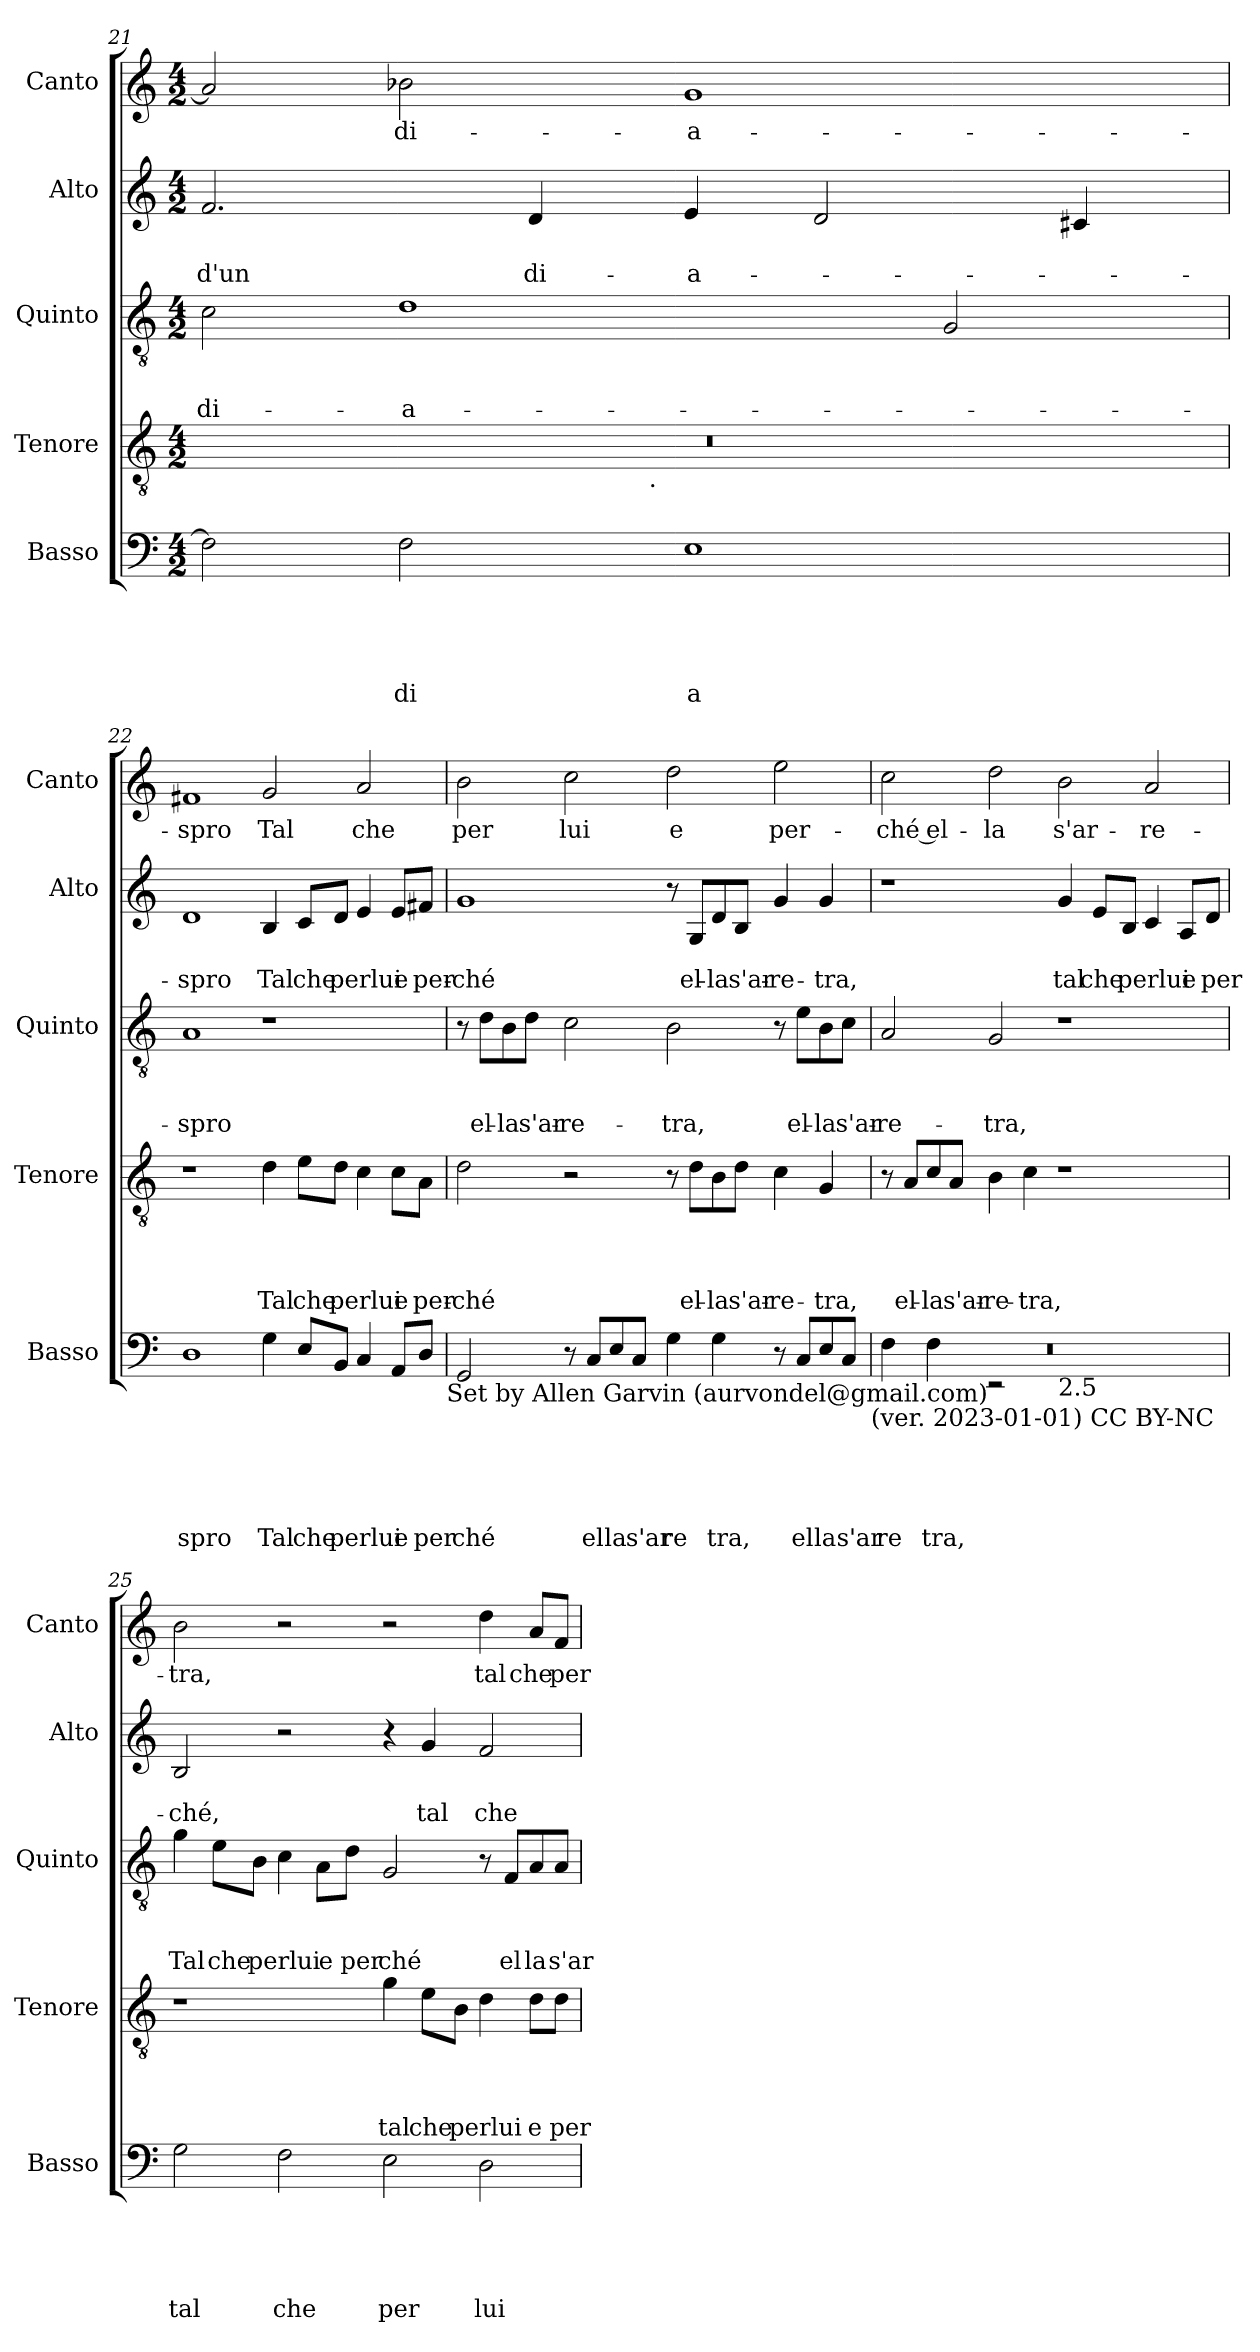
**kern	**text	**text	**text	**text	**text	**kern	**text	**text	**text	**text	**kern	**text	**text	**text	**kern	**text	**text	**kern	**text
*part5	*part5	*part5	*part5	*part5	*part5	*part4	*part4	*part4	*part4	*part4	*part3	*part3	*part3	*part3	*part2	*part2	*part2	*part1	*part1
*staff5	*staff5	*staff5	*staff5	*staff5	*staff5	*staff4	*staff4	*staff4	*staff4	*staff4	*staff3	*staff3	*staff3	*staff3	*staff2	*staff2	*staff2	*staff1	*staff1
*I"Basso	*	*	*	*	*	*I"Tenore	*	*	*	*	*I"Quinto	*	*	*	*I"Alto	*	*	*I"Canto	*
*I'Basso	*	*	*	*	*	*I'Tenore	*	*	*	*	*I'Quinto	*	*	*	*I'Alto	*	*	*I'Canto	*
!!LO:LB:g=z
*clefF4	*	*	*	*	*	*clefGv2	*	*	*	*	*clefGv2	*	*	*	*clefG2	*	*	*clefG2	*
*k[]	*	*	*	*	*	*k[]	*	*	*	*	*k[]	*	*	*	*k[]	*	*	*k[]	*
*C:	*	*	*	*	*	*C:	*	*	*	*	*C:	*	*	*	*C:	*	*	*C:	*
*M4/2	*	*	*	*	*	*M4/2	*	*	*	*	*M4/2	*	*	*	*M4/2	*	*	*M4/2	*
=21	=21	=21	=21	=21	=21	=21	=21	=21	=21	=21	=21	=21	=21	=21	=21	=21	=21	=21	=21
!	!	!	!	!	!	!	!	!	!	!	!	!	!	!LO:LY:b	!	!	!LO:LY:b	!	!
*	*	*	*	*	*	*^	*	*	*	*	*	*	*	*	*	*	*	*	*
2F\]	.	.	.	.	.	0r	2ryy	.	.	.	.	2c\	.	.	di-	2.f/	.	d'un	2a/]	.
!	!	!	!	!	!LO:LY:b	!	!	!	!	!	!	!	!	!	!LO:LY:b:rj	!	!	!	!	!LO:LY:b
2F\	.	.	.	.	di	.	4...ryy	.	.	.	.	1d	.	.	-a-	.	.	.	2b-X\	di-
!	!	!	!	!	!	!	!	!	!	!	!	!	!	!	!	!	!	!LO:LY:b	!	!
.	.	.	.	.	.	.	.	.	.	.	.	.	.	.	.	4d/	.	di-	.	.
!	!	!	!	!	!	!	!LO:TX:b:t=.	!	!	!	!	!	!	!	!	!	!	!	!	!
.	.	.	.	.	.	.	1ryy	.	.	.	.	.	.	.	.	.	.	.	.	.
!	!	!	!	!	!LO:LY:b	!	!	!	!	!	!	!	!	!	!	!	!	!LO:LY:b	!	!LO:LY:b
1E	.	.	.	.	a	.	.	.	.	.	.	.	.	.	.	4e/	.	-a-	1g	-a-
.	.	.	.	.	.	.	.	.	.	.	.	.	.	.	.	2d/	.	.	.	.
.	.	.	.	.	.	.	.	.	.	.	.	2G/	.	.	.	.	.	.	.	.
.	.	.	.	.	.	.	.	.	.	.	.	.	.	.	.	4c#X/	.	.	.	.
.	.	.	.	.	.	.	32ryy	.	.	.	.	.	.	.	.	.	.	.	.	.
=22	=22	=22	=22	=22	=22	=22	=22	=22	=22	=22	=22	=22	=22	=22	=22	=22	=22	=22	=22	=22
!	!	!	!	!	!LO:LY:b	!	!	!	!	!	!	!	!	!	!LO:LY:b	!	!	!LO:LY:b	!	!LO:LY:b
*	*	*	*	*	*	*v	*v	*	*	*	*	*	*	*	*	*	*	*	*	*
1D	.	.	.	.	spro	1r	.	.	.	.	1A	.	.	-spro	1d	.	-spro	1f#X	-spro
!	!	!	!	!	!LO:LY:b	!	!	!	!	!LO:LY:b	!	!	!	!	!	!	!LO:LY:b	!	!LO:LY:b
4G\	.	.	.	.	Tal	4d\	.	.	.	Tal	1r	.	.	.	4B/	.	Tal	2g/	Tal
!	!	!	!	!	!LO:LY:b	!	!	!	!	!LO:LY:b	!	!	!	!	!	!	!LO:LY:b	!	!
8E/L	.	.	.	.	che	8e\L	.	.	.	che	.	.	.	.	8c/L	.	che	.	.
!	!	!	!	!	!LO:LY:b	!	!	!	!	!LO:LY:b	!	!	!	!	!	!	!LO:LY:b	!	!
8BB/J	.	.	.	.	perlui	8d\J	.	.	.	perlui	.	.	.	.	8d/J	.	perlui	.	.
!	!	!	!	!	!	!	!	!	!	!	!	!	!	!	!	!	!	!	!LO:LY:b
4C/	.	.	.	.	.	4c\	.	.	.	.	.	.	.	.	4e/	.	.	2a/	che
!	!	!	!	!	!LO:LY:b	!	!	!	!	!LO:LY:b	!	!	!	!	!	!	!LO:LY:b	!	!
8AA/L	.	.	.	.	e	8c\L	.	.	.	e	.	.	.	.	8e/L	.	e	.	.
!	!	!	!	!	!LO:LY:b	!	!	!	!	!LO:LY:b	!	!	!	!	!	!	!LO:LY:b	!	!
8D/J	.	.	.	.	per	8A\J	.	.	.	per-	.	.	.	.	8f#X/J	.	per-	.	.
!LO:TX:b:t=Set by Allen Garvin (aurvondel@gmail.com)	!	!	!	!	!	!	!	!	!	!	!	!	!	!	!	!	!	!	!
=23	=23	=23	=23	=23	=23	=23	=23	=23	=23	=23	=23	=23	=23	=23	=23	=23	=23	=23	=23
!	!	!	!	!	!LO:LY:b	!	!	!	!	!LO:LY:b	!	!	!	!	!	!	!LO:LY:b	!	!LO:LY:b
2GG/	.	.	.	.	ché	2d\	.	.	.	-ché	8r	.	.	.	1g	.	-ché	2b\	per
!	!	!	!	!	!	!	!	!	!	!	!	!	!	!LO:LY:b	!	!	!	!	!
.	.	.	.	.	.	.	.	.	.	.	8d\L	.	.	el-	.	.	.	.	.
!	!	!	!	!	!	!	!	!	!	!	!	!	!	!LO:LY:b	!	!	!	!	!
.	.	.	.	.	.	.	.	.	.	.	8B\	.	.	-la	.	.	.	.	.
!	!	!	!	!	!	!	!	!	!	!	!	!	!	!LO:LY:b	!	!	!	!	!
.	.	.	.	.	.	.	.	.	.	.	8d\J	.	.	s'ar-	.	.	.	.	.
!	!	!	!	!	!	!	!	!	!	!	!	!	!	!LO:LY:b	!	!	!	!	!LO:LY:b
8r	.	.	.	.	.	2r	.	.	.	.	2c\	.	.	-re-	.	.	.	2cc\	lui
!	!	!	!	!	!LO:LY:b	!	!	!	!	!	!	!	!	!	!	!	!	!	!
8C/L	.	.	.	.	el	.	.	.	.	.	.	.	.	.	.	.	.	.	.
!	!	!	!	!	!LO:LY:b	!	!	!	!	!	!	!	!	!	!	!	!	!	!
8E/	.	.	.	.	la	.	.	.	.	.	.	.	.	.	.	.	.	.	.
!	!	!	!	!	!LO:LY:b	!	!	!	!	!	!	!	!	!	!	!	!	!	!
8C/J	.	.	.	.	s'ar	.	.	.	.	.	.	.	.	.	.	.	.	.	.
!	!	!	!	!	!LO:LY:b	!	!	!	!	!	!	!	!	!LO:LY:b	!	!	!	!	!LO:LY:b
4G\	.	.	.	.	re	8r	.	.	.	.	2B\	.	.	-tra,	8r	.	.	2dd\	e
!	!	!	!	!	!	!	!	!	!	!LO:LY:b	!	!	!	!	!	!	!LO:LY:b	!	!
.	.	.	.	.	.	8d\L	.	.	.	el-	.	.	.	.	8G/L	.	el-	.	.
!	!	!	!	!	!LO:LY:b	!	!	!	!	!LO:LY:b	!	!	!	!	!	!	!LO:LY:b	!	!
4G\	.	.	.	.	tra,	8B\	.	.	.	-la	.	.	.	.	8d/	.	-la	.	.
!	!	!	!	!	!	!	!	!	!	!LO:LY:b	!	!	!	!	!	!	!LO:LY:b	!	!
.	.	.	.	.	.	8d\J	.	.	.	s'ar-	.	.	.	.	8B/J	.	s'ar-	.	.
!	!	!	!	!	!	!	!	!	!	!LO:LY:b	!	!	!	!	!	!	!LO:LY:b	!	!LO:LY:b
8r	.	.	.	.	.	4c\	.	.	.	-re-	8r	.	.	.	4g/	.	-re-	2ee\	per-
!	!	!	!	!	!LO:LY:b	!	!	!	!	!	!	!	!	!LO:LY:b	!	!	!	!	!
8C/L	.	.	.	.	el	.	.	.	.	.	8e\L	.	.	el-	.	.	.	.	.
!	!	!	!	!	!LO:LY:b	!	!	!	!	!LO:LY:b	!	!	!	!LO:LY:b	!	!	!LO:LY:b	!	!
8E/	.	.	.	.	la	4G/	.	.	.	-tra,	8B\	.	.	-la	4g/	.	-tra,	.	.
!	!	!	!	!	!LO:LY:b	!	!	!	!	!	!	!	!	!LO:LY:b	!	!	!	!	!
8C/J	.	.	.	.	s'ar	.	.	.	.	.	8c\J	.	.	s'ar-	.	.	.	.	.
!LO:TX:b:t=(ver. 2023-01-01) CC BY-NC	!	!	!	!	!	!	!	!	!	!	!	!	!	!	!	!	!	!	!
=24	=24	=24	=24	=24	=24	=24	=24	=24	=24	=24	=24	=24	=24	=24	=24	=24	=24	=24	=24
*^	*	*	*	*	*	*	*	*	*	*	*	*	*	*	*	*	*	*	*
*	*^	*	*	*	*	*	*	*	*	*	*	*	*	*	*	*	*	*	*	*
!	!	!LO:N:vis=1	!	!	!	!	!LO:LY:b	!	!	!	!	!	!	!	!	!LO:LY:b	!	!	!	!	!LO:LY:b:rj
4F\	2ryy	0r	.	.	.	.	re	8r	.	.	.	.	2A/	.	.	-re-	1r	.	.	2cc\	-ché el-
!	!	!	!	!	!	!	!	!	!	!	!	!LO:LY:b	!	!	!	!	!	!	!	!	!
.	.	.	.	.	.	.	.	8A/L	.	.	.	el-	.	.	.	.	.	.	.	.	.
!	!	!	!	!	!	!	!LO:LY:b	!	!	!	!	!LO:LY:b	!	!	!	!	!	!	!	!	!
4F\	.	.	.	.	.	.	tra,	8c/	.	.	.	-la	.	.	.	.	.	.	.	.	.
!	!	!	!	!	!	!	!	!	!	!	!	!LO:LY:b	!	!	!	!	!	!	!	!	!
.	.	.	.	.	.	.	.	8A/J	.	.	.	s'ar-	.	.	.	.	.	.	.	.	.
!	!	!	!	!	!	!	!	!	!	!	!	!LO:LY:b	!	!	!	!LO:LY:b	!	!	!	!	!LO:LY:b
2ryy	2rEE	.	.	.	.	.	.	4B\	.	.	.	-re-	2G/	.	.	-tra,	.	.	.	2dd\	-la
!	!	!	!	!	!	!	!	!	!	!	!	!LO:LY:b	!	!	!	!	!	!	!	!	!
.	.	.	.	.	.	.	.	4c\	.	.	.	-tra,	.	.	.	.	.	.	.	.	.
!LO:TX:b:t=2.5	!	!	!	!	!	!	!	!	!	!	!	!	!	!	!	!	!	!	!	!	!
!	!	!	!	!	!	!	!	!	!	!	!	!	!	!	!	!	!	!	!LO:LY:b	!	!LO:LY:b
1ryy	1ryy	.	.	.	.	.	.	1r	.	.	.	.	1r	.	.	.	4g/	.	tal	2b\	s'ar-
!	!	!	!	!	!	!	!	!	!	!	!	!	!	!	!	!	!	!	!LO:LY:b	!	!
.	.	.	.	.	.	.	.	.	.	.	.	.	.	.	.	.	8e/L	.	che	.	.
!	!	!	!	!	!	!	!	!	!	!	!	!	!	!	!	!	!	!	!LO:LY:b	!	!
.	.	.	.	.	.	.	.	.	.	.	.	.	.	.	.	.	8B/J	.	perlui	.	.
!	!	!	!	!	!	!	!	!	!	!	!	!	!	!	!	!	!	!	!	!	!LO:LY:b
.	.	.	.	.	.	.	.	.	.	.	.	.	.	.	.	.	4c/	.	.	2a/	-re-
!	!	!	!	!	!	!	!	!	!	!	!	!	!	!	!	!	!	!	!LO:LY:b	!	!
.	.	.	.	.	.	.	.	.	.	.	.	.	.	.	.	.	8A/L	.	e	.	.
!	!	!	!	!	!	!	!	!	!	!	!	!	!	!	!	!	!	!	!LO:LY:b	!	!
.	.	.	.	.	.	.	.	.	.	.	.	.	.	.	.	.	8d/J	.	per-	.	.
*v	*v	*v	*	*	*	*	*	*	*	*	*	*	*	*	*	*	*	*	*	*	*
!!LO:PB:g=z
=25	=25	=25	=25	=25	=25	=25	=25	=25	=25	=25	=25	=25	=25	=25	=25	=25	=25	=25	=25
!	!	!	!	!	!LO:LY:b	!	!	!	!	!	!	!	!	!LO:LY:b	!	!	!LO:LY:b	!	!LO:LY:b
2G\	.	.	.	.	tal	1r	.	.	.	.	4g\	.	.	Tal	2B/	.	-ché,	2b\	-tra,
!	!	!	!	!	!	!	!	!	!	!	!	!	!	!LO:LY:b	!	!	!	!	!
.	.	.	.	.	.	.	.	.	.	.	8e\L	.	.	che	.	.	.	.	.
!	!	!	!	!	!	!	!	!	!	!	!	!	!	!LO:LY:b	!	!	!	!	!
.	.	.	.	.	.	.	.	.	.	.	8B\J	.	.	perlui	.	.	.	.	.
!	!	!	!	!	!LO:LY:b	!	!	!	!	!	!	!	!	!	!	!	!	!	!
2F\	.	.	.	.	che	.	.	.	.	.	4c\	.	.	.	2r	.	.	2r	.
!	!	!	!	!	!	!	!	!	!	!	!	!	!	!LO:LY:b	!	!	!	!	!
.	.	.	.	.	.	.	.	.	.	.	8A\L	.	.	e	.	.	.	.	.
!	!	!	!	!	!	!	!	!	!	!	!	!	!	!LO:LY:b	!	!	!	!	!
.	.	.	.	.	.	.	.	.	.	.	8d\J	.	.	per	.	.	.	.	.
!	!	!	!	!	!LO:LY:b	!	!	!	!	!LO:LY:b	!	!	!	!LO:LY:b	!	!	!	!	!
2E\	.	.	.	.	per	4g\	.	.	.	tal	2G/	.	.	ché	4r	.	.	2r	.
!	!	!	!	!	!	!	!	!	!	!LO:LY:b	!	!	!	!	!	!	!LO:LY:b	!	!
.	.	.	.	.	.	8e\L	.	.	.	che	.	.	.	.	4g/	.	tal	.	.
!	!	!	!	!	!	!	!	!	!	!LO:LY:b	!	!	!	!	!	!	!	!	!
.	.	.	.	.	.	8B\J	.	.	.	perlui	.	.	.	.	.	.	.	.	.
!	!	!	!	!	!LO:LY:b	!	!	!	!	!	!	!	!	!	!	!	!LO:LY:b	!	!LO:LY:b
2D\	.	.	.	.	lui	4d\	.	.	.	.	8r	.	.	.	2f/	.	che	4dd\	tal
!	!	!	!	!	!	!	!	!	!	!	!	!	!	!LO:LY:b	!	!	!	!	!
.	.	.	.	.	.	.	.	.	.	.	8F/L	.	.	el	.	.	.	.	.
!	!	!	!	!	!	!	!	!	!	!LO:LY:b	!	!	!	!LO:LY:b	!	!	!	!	!LO:LY:b
.	.	.	.	.	.	8d\L	.	.	.	e	8A/	.	.	la	.	.	.	8a/L	che
!	!	!	!	!	!	!	!	!	!	!LO:LY:b	!	!	!	!LO:LY:b	!	!	!	!	!LO:LY:b
.	.	.	.	.	.	8d\J	.	.	.	per	8A/J	.	.	s'ar	.	.	.	8f/J	per
=	=	=	=	=	=	=	=	=	=	=	=	=	=	=	=	=	=	=	=
*-	*-	*-	*-	*-	*-	*-	*-	*-	*-	*-	*-	*-	*-	*-	*-	*-	*-	*-	*-
